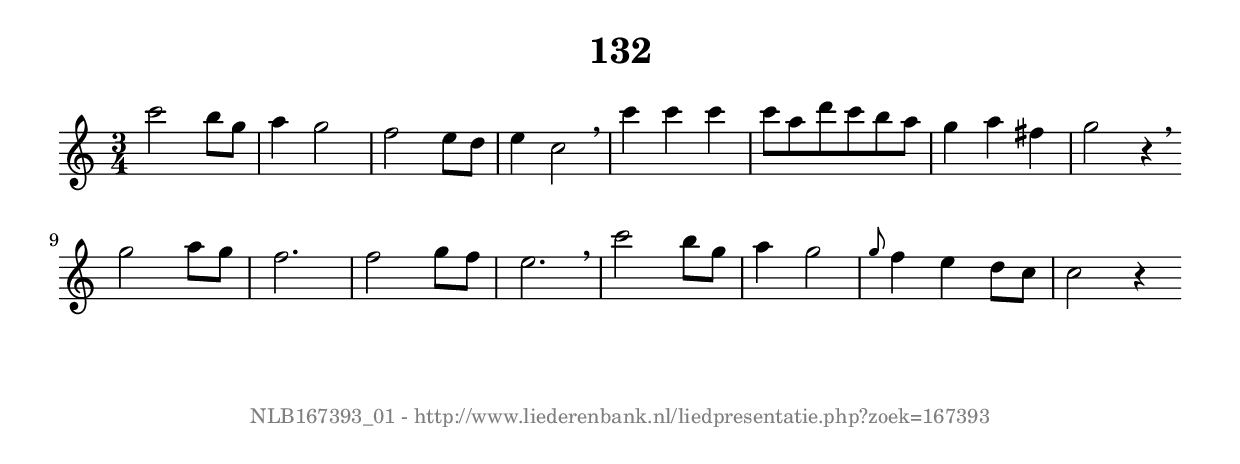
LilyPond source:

%
% produced by wce2krn 1.64 (7 June 2014)
%
\version"2.16"
#(append! paper-alist '(("long" . (cons (* 210 mm) (* 2000 mm)))))
#(set-default-paper-size "long")
sb = {\breathe}
mBreak = {\breathe }
bBreak = {\breathe }
x = {\once\override NoteHead #'style = #'cross }
gl=\glissando
itime={\override Staff.TimeSignature #'stencil = ##f }
ficta = {\once\set suggestAccidentals = ##t}
fine = {\once\override Score.RehearsalMark #'self-alignment-X = #1 \mark \markup {\italic{Fine}}}
dc = {\once\override Score.RehearsalMark #'self-alignment-X = #1 \mark \markup {\italic{D.C.}}}
dcf = {\once\override Score.RehearsalMark #'self-alignment-X = #1 \mark \markup {\italic{D.C. al Fine}}}
dcc = {\once\override Score.RehearsalMark #'self-alignment-X = #1 \mark \markup {\italic{D.C. al Coda}}}
ds = {\once\override Score.RehearsalMark #'self-alignment-X = #1 \mark \markup {\italic{D.S.}}}
dsf = {\once\override Score.RehearsalMark #'self-alignment-X = #1 \mark \markup {\italic{D.S. al Fine}}}
dsc = {\once\override Score.RehearsalMark #'self-alignment-X = #1 \mark \markup {\italic{D.S. al Coda}}}
pv = {\set Score.repeatCommands = #'((volta "1"))}
sv = {\set Score.repeatCommands = #'((volta "2"))}
tv = {\set Score.repeatCommands = #'((volta "3"))}
qv = {\set Score.repeatCommands = #'((volta "4"))}
xv = {\set Score.repeatCommands = #'((volta #f))}
\header{ tagline = ""
title = "132"
}
\score {{
\key c \major
\relative g'
{
\set melismaBusyProperties = #'()
\time 3/4
\tempo 4=120
\override Score.MetronomeMark #'transparent = ##t
\override Score.RehearsalMark #'break-visibility = #(vector #t #t #f)
c'2 b8 g a4 g2 f e8d e4 c2 \sb c'4 c c c8 a d c b a g4 a fis g2 r4 \bar ":|:" \bBreak
g2 a8 g f2. f2 g8 f e2. \sb c'2 b8 g a4 g2 \grace {g8} f4 e d8 c c2 r4 \bar ":|"
 }}
 \midi { }
 \layout {
            indent = 0.0\cm
}
}
\markup { \vspace #0 } \markup { \with-color #grey \fill-line { \center-column { \smaller "NLB167393_01 - http://www.liederenbank.nl/liedpresentatie.php?zoek=167393" } } }
